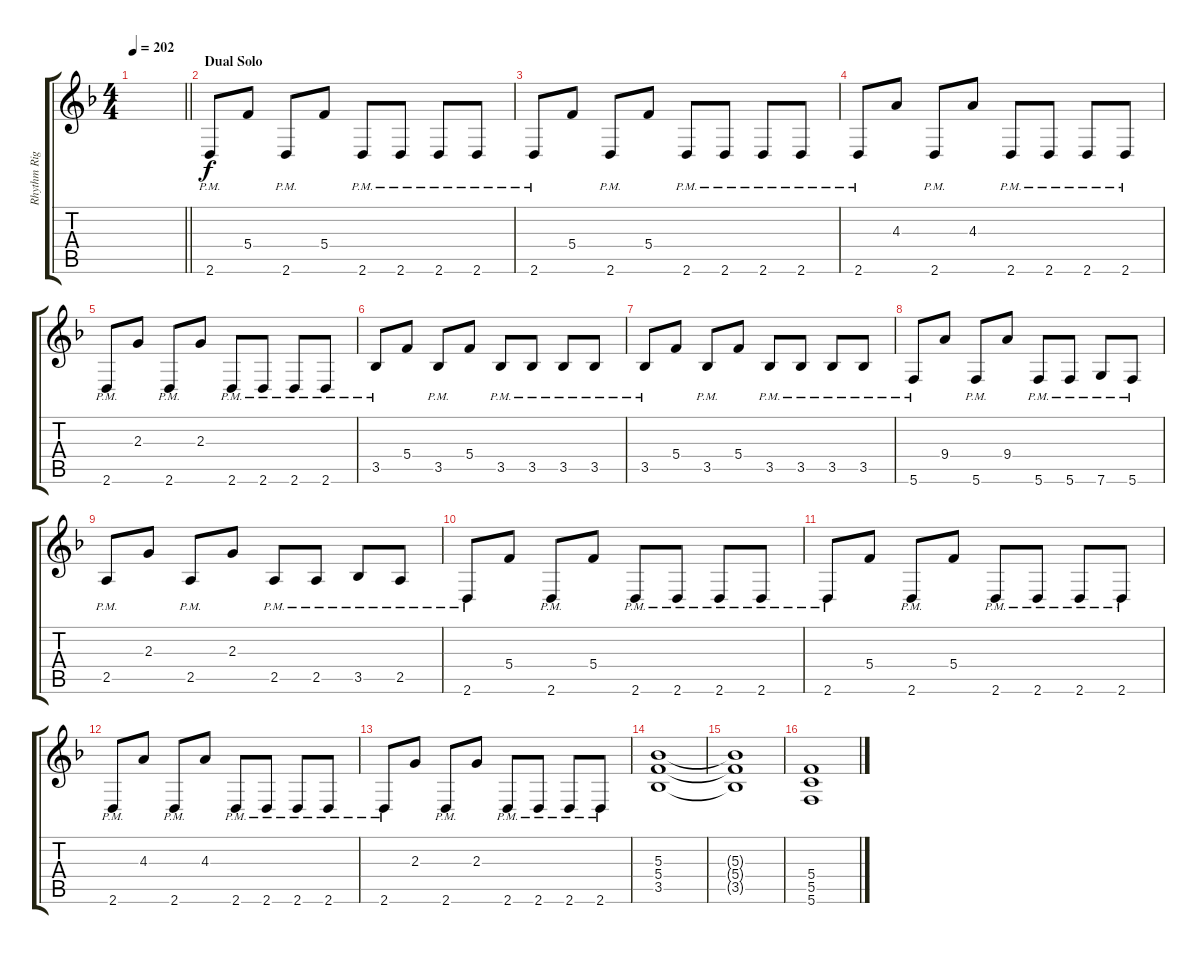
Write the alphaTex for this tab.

\track ("Rhythm Right" "Rhythm Rig") {instrument distortionguitar}
\staff {score tabs}
\tuning (D4 A3 F3 C3 G2 C2) {hide}
\ts (4 4)
\tempo 202
\clef g2
\barLineRight lightlight
\ks f
|
\section ("" "Dual Solo")
2.6{pm}.8 5.4.8 2.6{pm}.8 5.4.8 2.6{pm}.8 2.6{pm}.8 2.6{pm}.8 2.6{pm}.8 |
2.6{pm}.8 5.4.8 2.6{pm}.8 5.4.8 2.6{pm}.8 2.6{pm}.8 2.6{pm}.8 2.6{pm}.8 |
2.6{pm}.8 4.3.8 2.6{pm}.8 4.3.8 2.6{pm}.8 2.6{pm}.8 2.6{pm}.8 2.6{pm}.8 |
2.6{pm}.8 2.3.8 2.6{pm}.8 2.3.8 2.6{pm}.8 2.6{pm}.8 2.6{pm}.8 2.6{pm}.8 |
3.5{pm}.8 5.4.8 3.5{pm}.8 5.4.8 3.5{pm}.8 3.5{pm}.8 3.5{pm}.8 3.5{pm}.8 |
3.5{pm}.8 5.4.8 3.5{pm}.8 5.4.8 3.5{pm}.8 3.5{pm}.8 3.5{pm}.8 3.5{pm}.8 |
5.6{pm}.8 9.4.8 5.6{pm}.8 9.4.8 5.6{pm}.8 5.6{pm}.8 7.6{pm}.8 5.6{pm}.8 |
2.5{pm}.8 2.3.8 2.5{pm}.8 2.3.8 2.5{pm}.8 2.5{pm}.8 3.5{pm}.8 2.5{pm}.8 |
2.6{pm}.8 5.4.8 2.6{pm}.8 5.4.8 2.6{pm}.8 2.6{pm}.8 2.6{pm}.8 2.6{pm}.8 |
2.6{pm}.8 5.4.8 2.6{pm}.8 5.4.8 2.6{pm}.8 2.6{pm}.8 2.6{pm}.8 2.6{pm}.8 |
2.6{pm}.8 4.3.8 2.6{pm}.8 4.3.8 2.6{pm}.8 2.6{pm}.8 2.6{pm}.8 2.6{pm}.8 |
2.6{pm}.8 2.3.8 2.6{pm}.8 2.3.8 2.6{pm}.8 2.6{pm}.8 2.6{pm}.8 2.6{pm}.8 |
(5.3 5.4 3.5).1 |
(5.3{t} 5.4{t} 3.5{t}).1 |
(5.4 5.5 5.6).1
